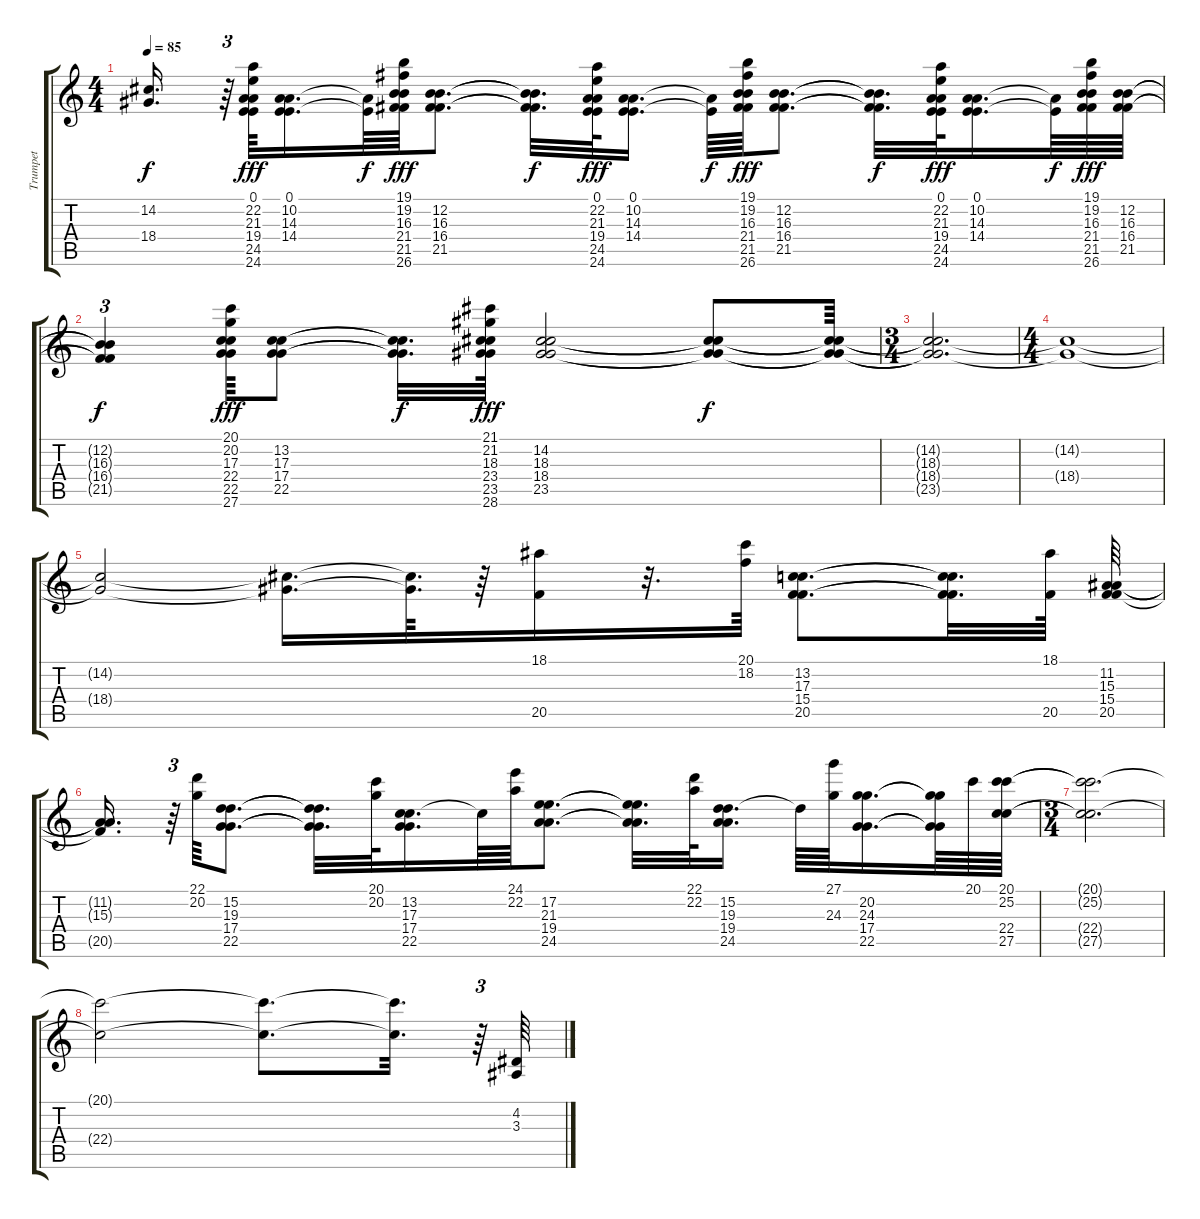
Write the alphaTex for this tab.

\track ("Trumpet" "Trumpet") {instrument trumpet}
\staff {score tabs}
\tuning (E4 B3 G3 D3 A2 E2) {hide}
\ts (4 4)
\tempo 85
\clef g2
\ks c
(14.2{t} 18.4{t}).16{d dy f} r.64{tu (3 2)} (0.1 22.2 21.3 19.4 24.5 24.6).64{dy fff volume 6} (0.1 10.2 14.3 14.4).16{d volume 16} (0.1{t} 10.2{t}).64{dy f} (19.1 19.2 16.3 21.4 21.5 26.6).64{dy fff volume 10} (12.2 16.3 16.4 21.5).8{d volume 10} (12.2{t} 16.3{t} 16.4{t} 21.5{t}).32{d dy f} (0.1 22.2 21.3 19.4 24.5 24.6).64{dy fff volume 16} (0.1 10.2 14.3 14.4).16{d volume 16} (0.1{t} 10.2{t}).64{dy f} (19.1 19.2 16.3 21.4 21.5 26.6).64{dy fff volume 10} (12.2 16.3 16.4 21.5).8{d volume 10} (12.2{t} 16.3{t} 16.4{t} 21.5{t}).32{d dy f} (0.1 22.2 21.3 19.4 24.5 24.6).64{dy fff volume 16} (0.1 10.2 14.3 14.4).16{d volume 16} (0.1{t} 10.2{t}).64{dy f} (19.1 19.2 16.3 21.4 21.5 26.6).64{dy fff volume 10} (12.2 16.3 16.4 21.5).64{volume 10} |
(12.2{t} 16.3{t} 16.4{t} 21.5{t}).4{tu (3 2) dy f} (20.1 20.2 17.3 22.4 22.5 27.6).64{dy fff volume 10} (13.2 17.3 17.4 22.5).8{volume 10} (13.2{t} 17.3{t} 17.4{t} 22.5{t}).32{d dy f} (21.1 21.2 18.3 23.4 23.5 28.6).64{dy fff volume 11} (14.2 18.3 18.4 23.5).2{volume 11} (14.2{t} 18.3{t} 18.4{t} 23.5{t}).8{dy f} (14.2{t} 18.3{t} 18.4{t} 23.5{t}).64 |
\ts (3 4)
(14.2{t} 18.3{t} 18.4{t} 23.5{t}).2{d} |
\ts (4 4)
(14.2{t} 18.4{t}).1 |
(14.2{t} 18.4{t}).2 (14.2{t} 18.4{t}).16{d} (14.2{t} 18.4{t}).64{d} r.64 (18.1 20.5).16{volume 16} r.32{d} (20.1 18.2).64 (13.2 17.3 15.4 20.5).8{d} (13.2{t} 17.3{t} 15.4{t} 20.5{t}).32{d} (18.1 20.5).64 (11.2 15.3 15.4 20.5).64 |
(11.2{t} 15.3{t} 20.5{t}).16{d} r.64{tu (3 2)} (22.1 20.2).64 (15.2 19.3 17.4 22.5).8{d} (15.2{t} 19.3{t} 17.4{t} 22.5{t}).32{d} (20.1 20.2).64 (13.2 17.3 17.4 22.5).16{d} 13.2{t}.64 (24.1 22.2).64 (17.2 21.3 19.4 24.5).8{d} (17.2{t} 21.3{t} 19.4{t} 24.5{t}).32{d} (22.1 22.2).64 (15.2 19.3 19.4 24.5).16{d} 15.2{t}.64 (27.1 24.3).64 (20.2 24.3 17.4 22.5).16{d} (20.2{t} 24.3{t} 17.4{t} 22.5{t}).64 20.1.64 (20.1 25.2 22.4 27.5).64 |
\ts (3 4)
(20.1{t} 25.2{t} 22.4{t} 27.5{t}).2{d} |
(20.1{t} 22.4{t}).2 (20.1{t} 22.4{t}).8{d} (20.1{t} 22.4{t}).32{d} r.64{tu (3 2)} (4.2 3.3).64
